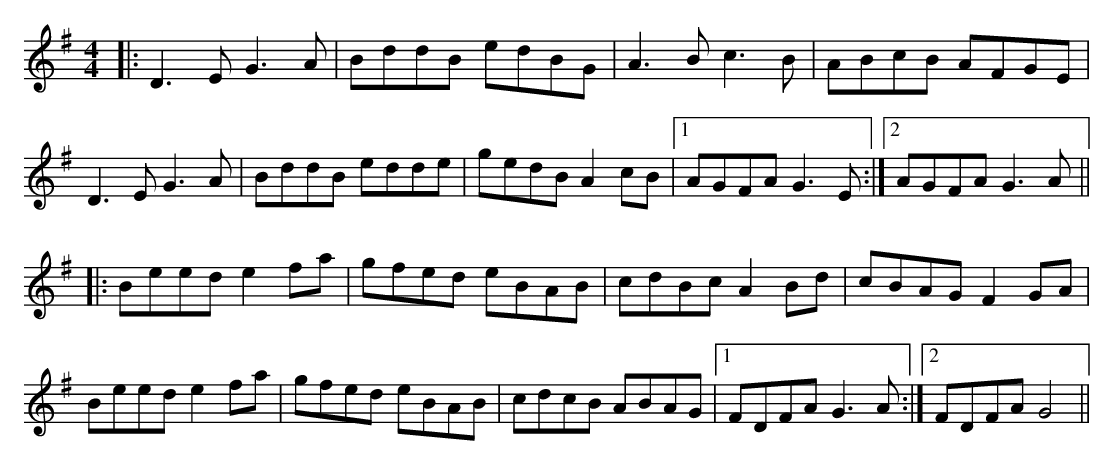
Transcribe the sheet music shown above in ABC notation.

X:1
M:4/4
K:G
|:D3E G3A|BddB edBG|A3B c3B|ABcB AFGE|
D3E G3A|BddB edde|gedB A2cB|1 AGFA G3E:|2 AGFA G3A||
|:Beed e2fa|gfed eBAB|cdBc A2Bd|cBAG F2GA|
Beed e2fa|gfed eBAB|cdcB ABAG|1 FDFA G3A:|2 FDFA G4||
